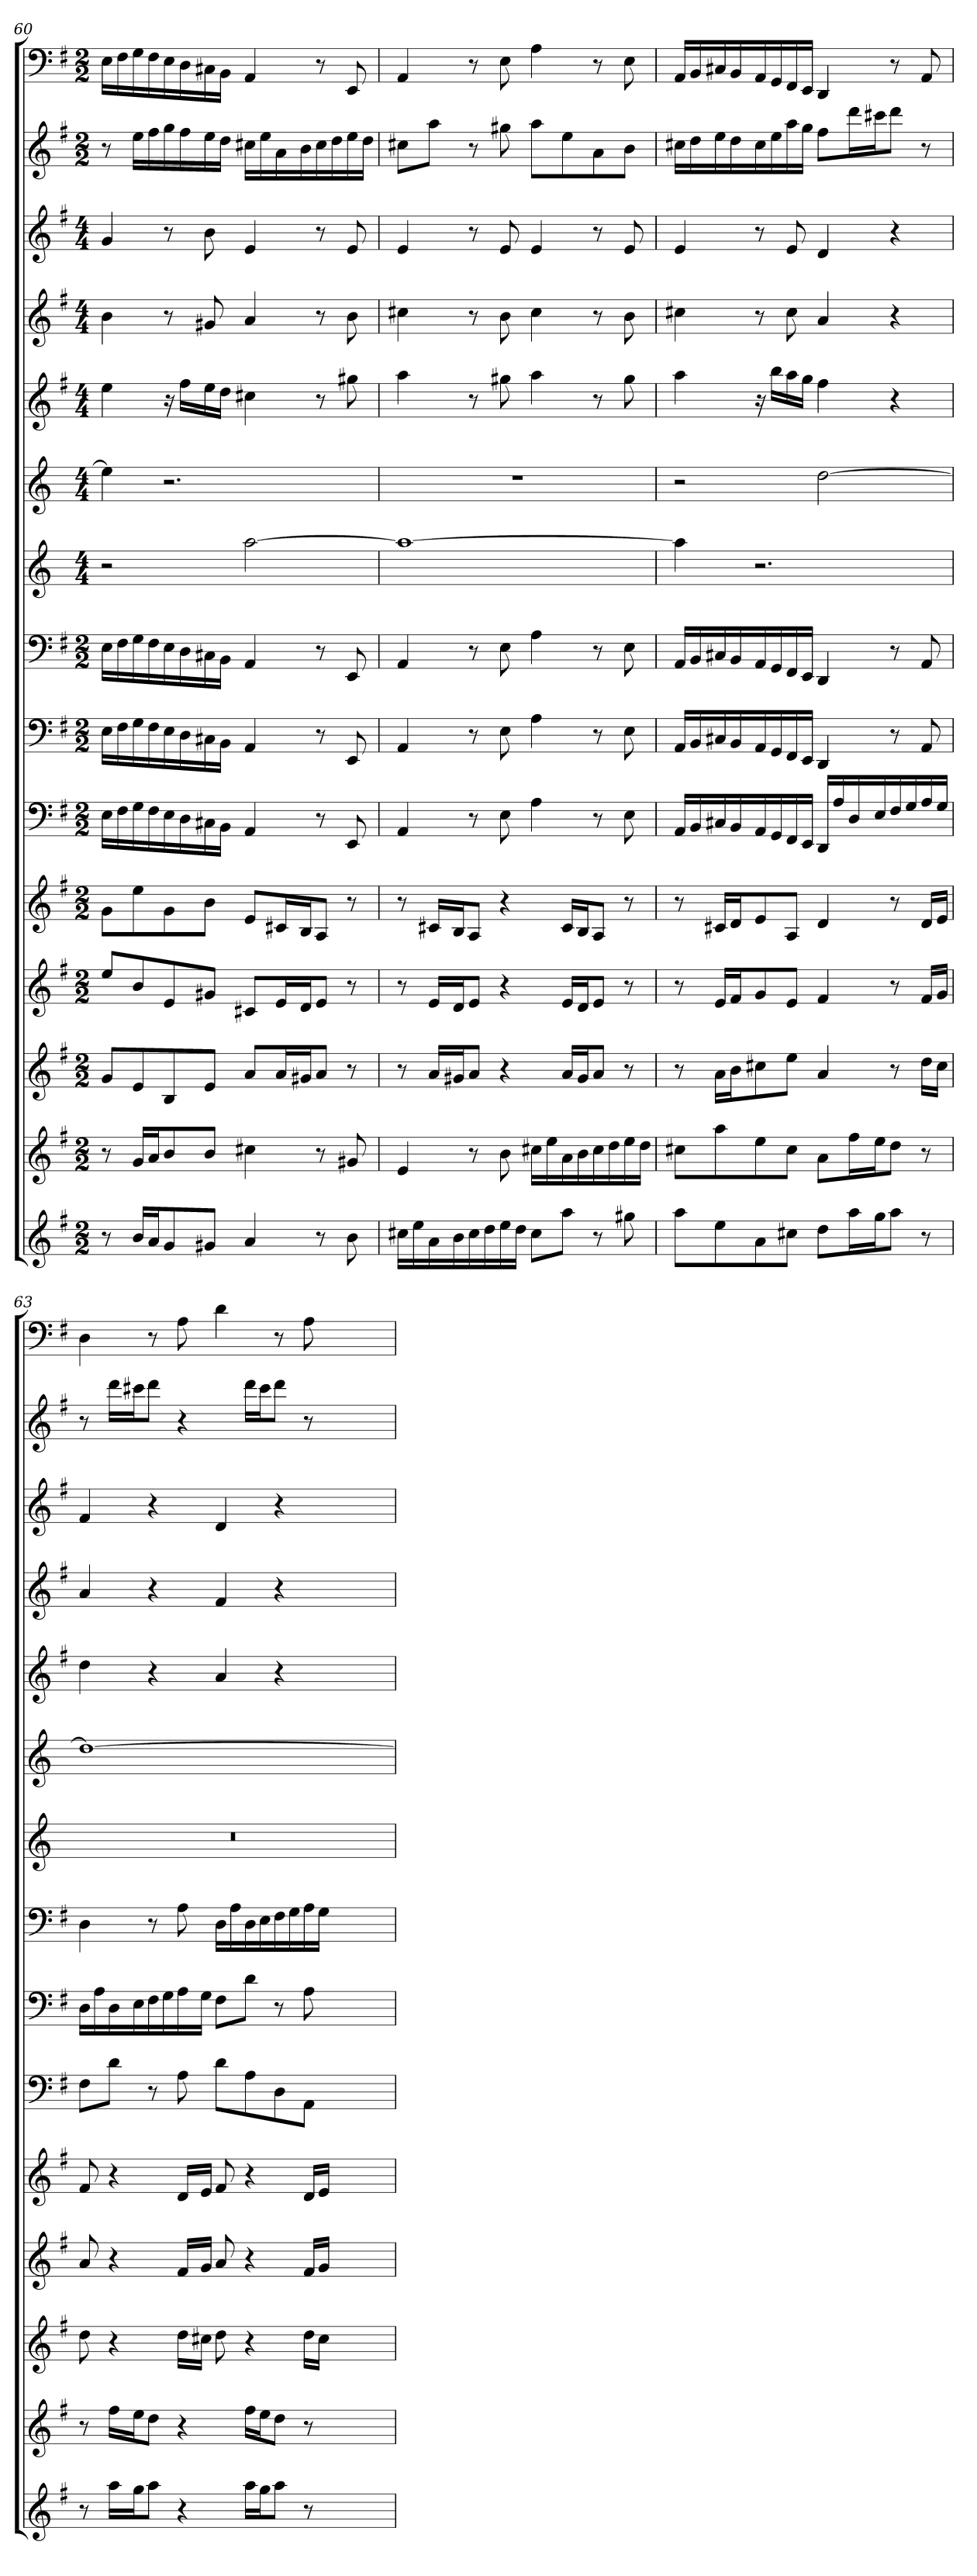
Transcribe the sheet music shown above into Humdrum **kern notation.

**kern	**kern	**kern	**kern	**kern	**kern	**kern	**kern	**kern	**kern	**kern	**kern	**kern	**kern	**kern
*part15	*part14	*part13	*part12	*part11	*part10	*part9	*part8	*part7	*part6	*part5	*part4	*part3	*part2	*part1
*staff15	*staff14	*staff13	*staff12	*staff11	*staff10	*staff9	*staff8	*staff7	*staff6	*staff5	*staff4	*staff3	*staff2	*staff1
*k[f#]	*k[f#]	*k[f#]	*k[f#]	*k[f#]	*k[f#]	*k[f#]	*k[f#]	*k[]	*k[]	*k[f#]	*k[f#]	*k[f#]	*k[f#]	*k[f#]
*G:	*G:	*G:	*G:	*G:	*G:	*G:	*G:	*	*	*G:	*G:	*G:	*G:	*G:
*M2/2	*M2/2	*M2/2	*M2/2	*M2/2	*M2/2	*M2/2	*M2/2	*M4/4	*M4/4	*M4/4	*M4/4	*M4/4	*M2/2	*M2/2
=60	=60	=60	=60	=60	=60	=60	=60	=60	=60	=60	=60	=60	=60	=60
8r	8r	8gL	8eeL	8gL	16ELL	16ELL	16ELL	2r	4ee]	4ee	4b	4g	8r	16ELL
.	.	.	.	.	16F#	16F#	16F#	.	.	.	.	.	.	16F#
16bLL	16gLL	8e	8b	8ee	16G	16G	16G	.	.	.	.	.	16eeLL	16G
16aJ	16aJ	.	.	.	16F#	16F#	16F#	.	.	.	.	.	16ff#	16F#
8g	8b	8B	8e	8g	16E	16E	16E	.	2.r	16r	8r	8r	16gg	16E
.	.	.	.	.	16D	16D	16D	.	.	16ff#LL	.	.	16ff#	16D
8g#XJ	8bJ	8eJ	8g#XJ	8bJ	16C#X	16C#X	16C#X	.	.	16ee	8g#X	8b	16ee	16C#X
.	.	.	.	.	16BBJJ	16BBJJ	16BBJJ	.	.	16ddJJ	.	.	16ddJJ	16BBJJ
4a	4cc#X	8aL	8c#XL	8eL	4AA	4AA	4AA	[2aa	.	4cc#X	4a	4e	16cc#XLL	4AA
.	.	.	.	.	.	.	.	.	.	.	.	.	16ee	.
.	.	16aL	16eL	16c#XL	.	.	.	.	.	.	.	.	16a	.
.	.	16g#XJ	16dJ	16BJ	.	.	.	.	.	.	.	.	16b	.
8r	8r	8aJ	8eJ	8AJ	8r	8r	8r	.	.	8r	8r	8r	16cc#	8r
.	.	.	.	.	.	.	.	.	.	.	.	.	16dd	.
8b	8g#X	8r	8r	8r	8EE	8EE	8EE	.	.	8gg#X	8b	8e	16ee	8EE
.	.	.	.	.	.	.	.	.	.	.	.	.	16ddJJ	.
=61	=61	=61	=61	=61	=61	=61	=61	=61	=61	=61	=61	=61	=61	=61
16cc#XLL	4e	8r	8r	8r	4AA	4AA	4AA	1aa_	1r	4aa	4cc#X	4e	8cc#XL	4AA
16ee	.	.	.	.	.	.	.	.	.	.	.	.	.	.
16a	.	16aLL	16eLL	16c#XLL	.	.	.	.	.	.	.	.	8aaJ	.
16b	.	16g#XJ	16dJ	16BJ	.	.	.	.	.	.	.	.	.	.
16cc#	8r	8aJ	8eJ	8AJ	8r	8r	8r	.	.	8r	8r	8r	8r	8r
16dd	.	.	.	.	.	.	.	.	.	.	.	.	.	.
16ee	8b	4r	4r	4r	8E	8E	8E	.	.	8gg#X	8b	8e	8gg#X	8E
16ddJJ	.	.	.	.	.	.	.	.	.	.	.	.	.	.
8cc#L	16cc#XLL	.	.	.	4A	4A	4A	.	.	4aa	4cc#	4e	8aaL	4A
.	16ee	.	.	.	.	.	.	.	.	.	.	.	.	.
8aaJ	16a	16aLL	16eLL	16c#LL	.	.	.	.	.	.	.	.	8ee	.
.	16b	16g#J	16dJ	16BJ	.	.	.	.	.	.	.	.	.	.
8r	16cc#	8aJ	8eJ	8AJ	8r	8r	8r	.	.	8r	8r	8r	8a	8r
.	16dd	.	.	.	.	.	.	.	.	.	.	.	.	.
8gg#X	16ee	8r	8r	8r	8E	8E	8E	.	.	8gg#	8b	8e	8bJ	8E
.	16ddJJ	.	.	.	.	.	.	.	.	.	.	.	.	.
=62	=62	=62	=62	=62	=62	=62	=62	=62	=62	=62	=62	=62	=62	=62
8aaL	8cc#XL	8r	8r	8r	16AALL	16AALL	16AALL	4aa]	2r	4aa	4cc#X	4e	16cc#XLL	16AALL
.	.	.	.	.	16BB	16BB	16BB	.	.	.	.	.	16dd	16BB
8ee	8aa	16aLL	16eLL	16c#XLL	16C#X	16C#X	16C#X	.	.	.	.	.	16ee	16C#X
.	.	16bJ	16f#J	16dJ	16BB	16BB	16BB	.	.	.	.	.	16dd	16BB
8a	8ee	8cc#X	8g	8e	16AA	16AA	16AA	2.r	.	16r	8r	8r	16cc#	16AA
.	.	.	.	.	16GG	16GG	16GG	.	.	16bbLL	.	.	16ee	16GG
8cc#XJ	8cc#J	8eeJ	8eJ	8AJ	16FF#	16FF#	16FF#	.	.	16aa	8cc#	8e	16aa	16FF#
.	.	.	.	.	16EEJJ	16EEJJ	16EEJJ	.	.	16ggJJ	.	.	16ggJJ	16EEJJ
8ddL	8aL	4a	4f#	4d	16DDLL	4DD	4DD	.	[2dd	4ff#	4a	4d	8ff#L	4DD
.	.	.	.	.	16A	.	.	.	.	.	.	.	.	.
16aaL	16ff#L	.	.	.	16D	.	.	.	.	.	.	.	16dddL	.
16ggJ	16eeJ	.	.	.	16E	.	.	.	.	.	.	.	16ccc#XJ	.
8aaJ	8ddJ	8r	8r	8r	16F#	8r	8r	.	.	4r	4r	4r	8dddJ	8r
.	.	.	.	.	16G	.	.	.	.	.	.	.	.	.
8r	8r	16ddLL	16f#LL	16dLL	16A	8AA	8AA	.	.	.	.	.	8r	8AA
.	.	16cc#JJ	16gJJ	16eJJ	16GJJ	.	.	.	.	.	.	.	.	.
=63	=63	=63	=63	=63	=63	=63	=63	=63	=63	=63	=63	=63	=63	=63
8r	8r	8dd	8a	8f#	8F#L	16DLL	4D	1r	1dd_	4dd	4a	4f#	8r	4D
.	.	.	.	.	.	16A	.	.	.	.	.	.	.	.
16aaLL	16ff#LL	4r	4r	4r	8dJ	16D	.	.	.	.	.	.	16dddLL	.
16ggJ	16eeJ	.	.	.	.	16E	.	.	.	.	.	.	16ccc#XJ	.
8aaJ	8ddJ	.	.	.	8r	16F#	8r	.	.	4r	4r	4r	8dddJ	8r
.	.	.	.	.	.	16G	.	.	.	.	.	.	.	.
4r	4r	16ddLL	16f#LL	16dLL	8A	16A	8A	.	.	.	.	.	4r	8A
.	.	16cc#XJJ	16gJJ	16eJJ	.	16GJJ	.	.	.	.	.	.	.	.
.	.	8dd	8a	8f#	8dL	8F#L	16DLL	.	.	4a	4f#	4d	.	4d
.	.	.	.	.	.	.	16A	.	.	.	.	.	.	.
16aaLL	16ff#LL	4r	4r	4r	8A	8dJ	16D	.	.	.	.	.	16dddLL	.
16ggJ	16eeJ	.	.	.	.	.	16E	.	.	.	.	.	16ccc#J	.
8aaJ	8ddJ	.	.	.	8D	8r	16F#	.	.	4r	4r	4r	8dddJ	8r
.	.	.	.	.	.	.	16G	.	.	.	.	.	.	.
8r	8r	16ddLL	16f#LL	16dLL	8AAJ	8A	16A	.	.	.	.	.	8r	8A
.	.	16cc#JJ	16gJJ	16eJJ	.	.	16GJJ	.	.	.	.	.	.	.
=	=	=	=	=	=	=	=	=	=	=	=	=	=	=
*-	*-	*-	*-	*-	*-	*-	*-	*-	*-	*-	*-	*-	*-	*-
